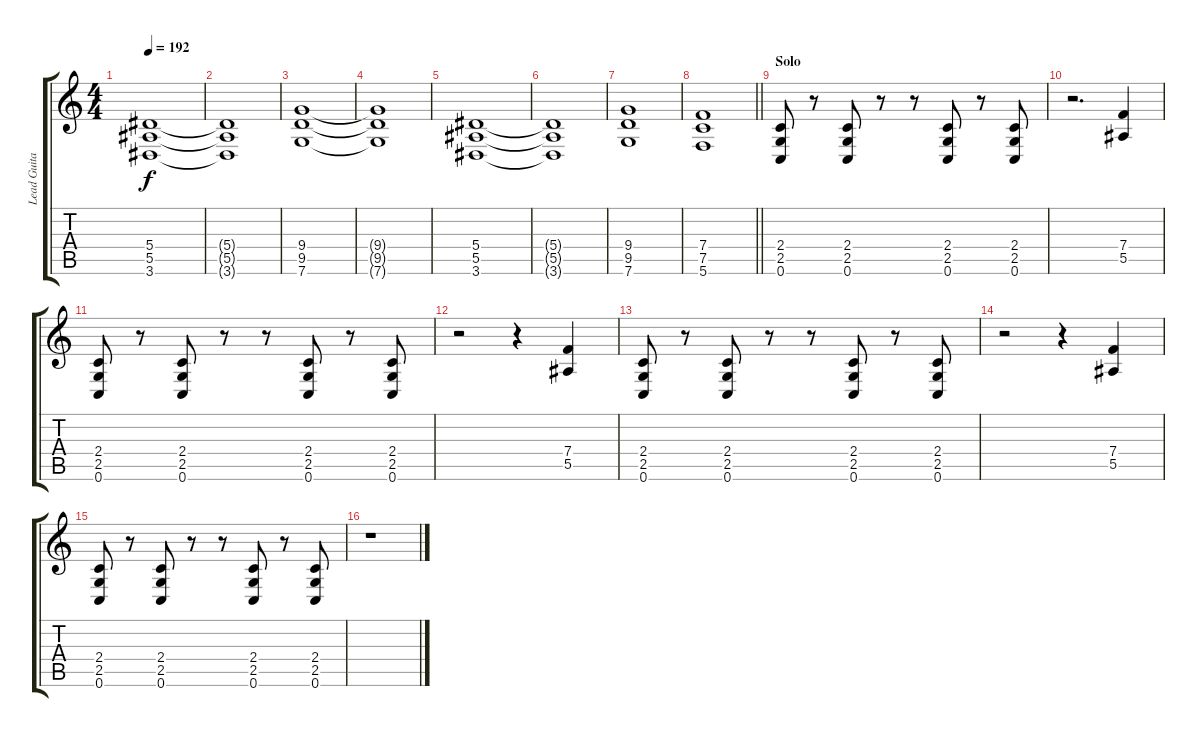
\track ("Lead Guitar" "Lead Guita") {instrument distortionguitar}
\staff {score tabs}
\tuning (C4 G3 Eb3 Bb2 F2 C2) {hide}
\ts (4 4)
\tempo 192
\clef g2
\ks c
(5.4 5.5 3.6).1{dy f} |
(5.4{t} 5.5{t} 3.6{t}).1 |
(9.4 9.5 7.6).1 |
(9.4{t} 9.5{t} 7.6{t}).1 |
(5.4 5.5 3.6).1 |
(5.4{t} 5.5{t} 3.6{t}).1 |
(9.4 9.5 7.6).1 |
\barLineRight lightlight
(7.4 7.5 5.6).1 |
\section ("" "Solo")
(2.4 2.5 0.6).8{volume 13} r.8 (2.4 2.5 0.6).8 r.8 r.8 (2.4 2.5 0.6).8 r.8 (2.4 2.5 0.6).8 |
r.2{d} (7.4 5.5).4 |
(2.4 2.5 0.6).8 r.8 (2.4 2.5 0.6).8 r.8 r.8 (2.4 2.5 0.6).8 r.8 (2.4 2.5 0.6).8 |
r.2 r.4 (7.4 5.5).4 |
(2.4 2.5 0.6).8 r.8 (2.4 2.5 0.6).8 r.8 r.8 (2.4 2.5 0.6).8 r.8 (2.4 2.5 0.6).8 |
r.2 r.4 (7.4 5.5).4 |
(2.4 2.5 0.6).8 r.8 (2.4 2.5 0.6).8 r.8 r.8 (2.4 2.5 0.6).8 r.8 (2.4 2.5 0.6).8 |
r.1
